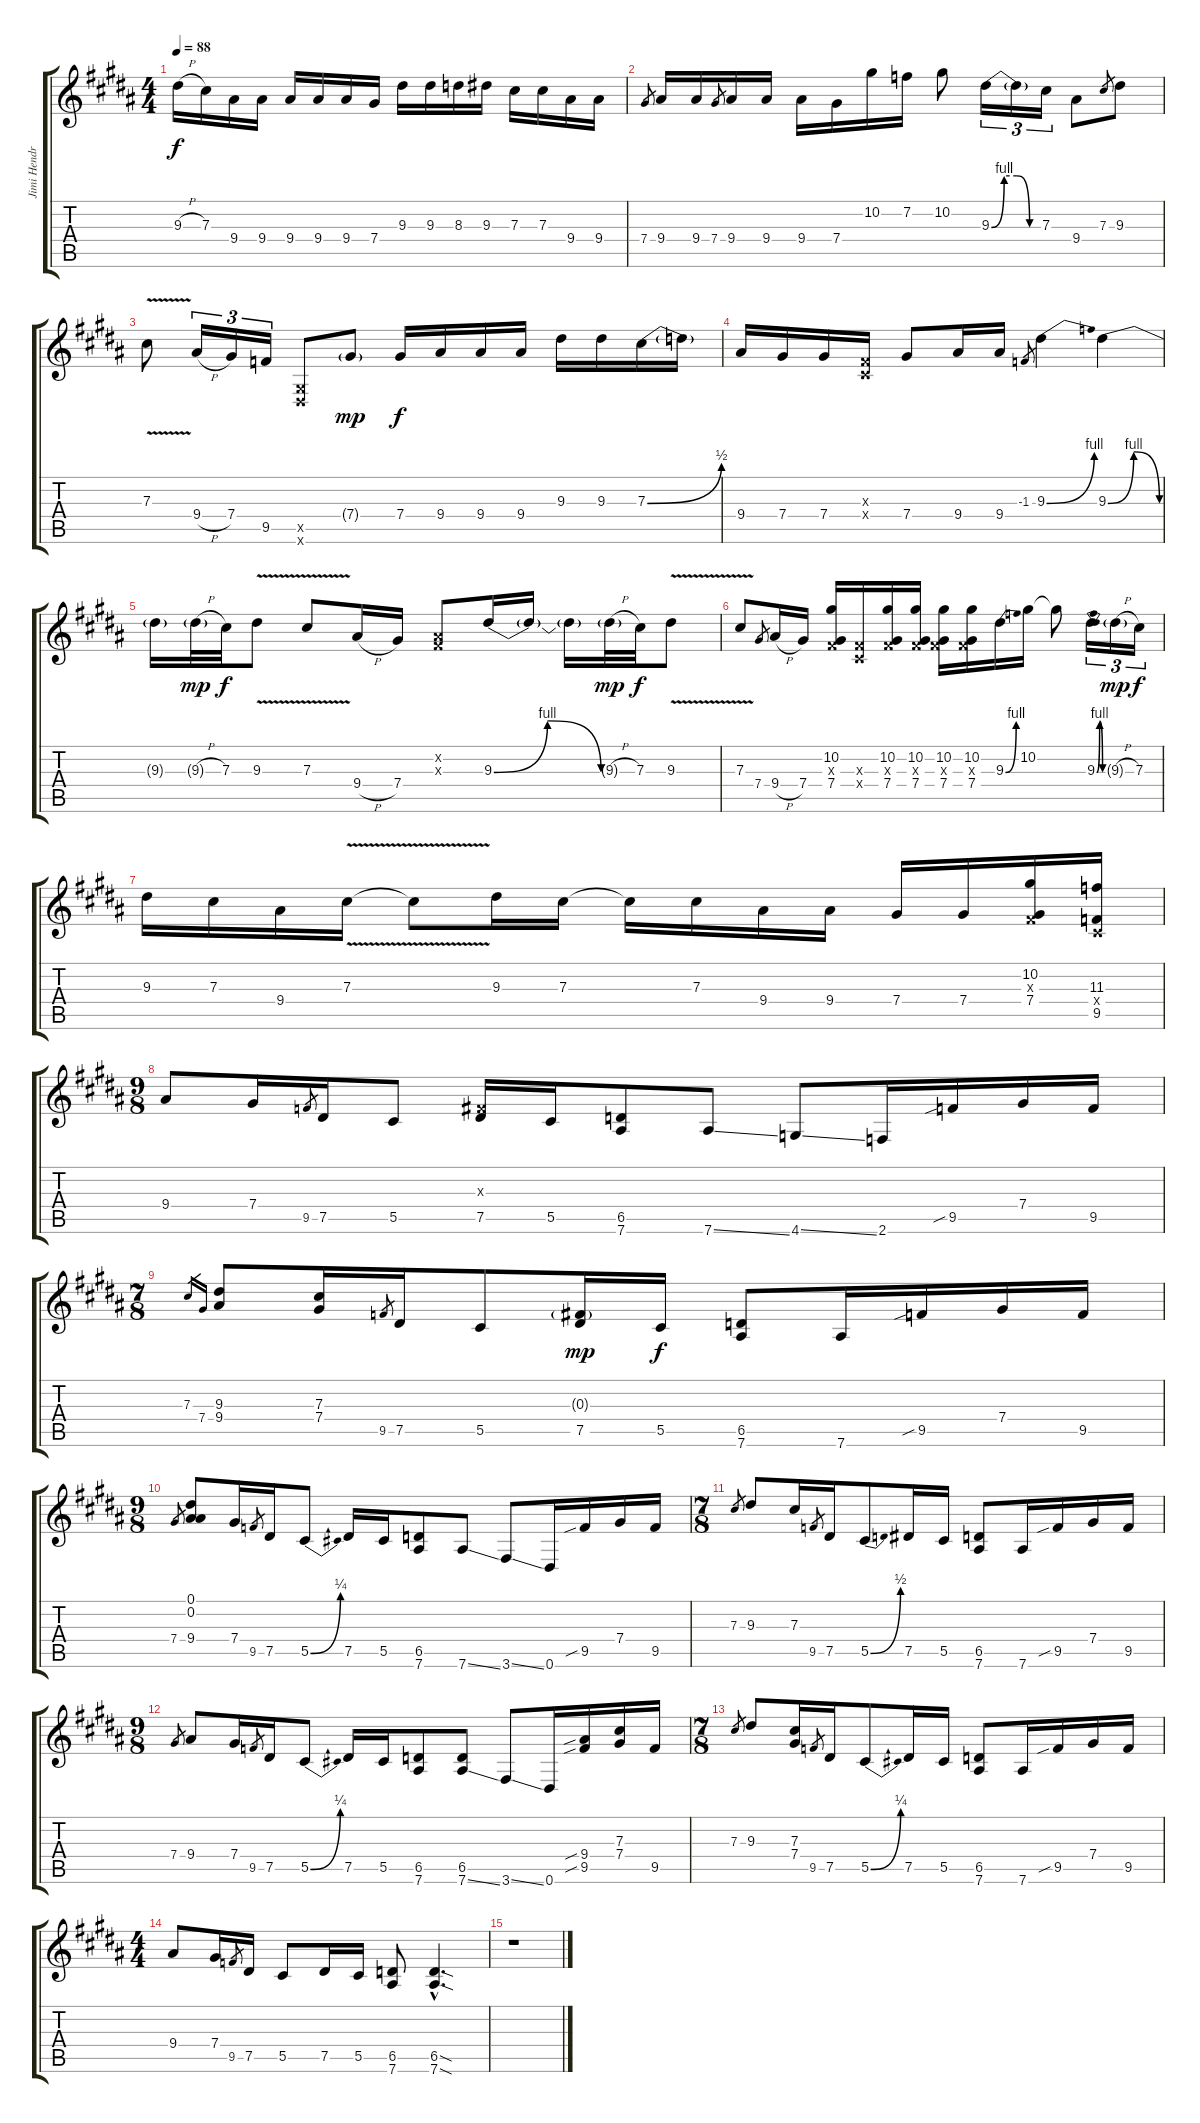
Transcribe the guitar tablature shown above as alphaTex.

\track ("Jimi Hendrix" "Jimi Hendr") {instrument overdrivenguitar}
\staff {score tabs}
\tuning (Eb4 Bb3 Gb3 Db3 Ab2 Eb2) {hide}
\ts (4 4)
\tempo 88
\clef g2
\ks b
9.3{h}.16{dy f} 7.3.16 9.4.16 9.4.16 9.4.16 9.4.16 9.4.16 7.4.16 9.3.16 9.3.16 8.3.16 9.3.16 7.3.16 7.3.16 9.4.16 9.4.16 |
7.4.8{gr} 9.4.16 9.4.16 7.4.8{gr} 9.4.16 9.4.16 9.4.16 7.4.16 10.2.16 7.2.16 10.2.8 9.3{be (custom 0 0 15 4 30 4 45 0 60 0)}.16{tu (3 2)} 9.3{t}.16{tu (3 2)} 7.3.16{tu (3 2)} 9.4.8 7.3.8{gr} 9.3.8 |
7.3{v}.8 9.4{h}.16{tu (3 2)} 7.4.16{tu (3 2)} 9.5.16{tu (3 2)} (0.5{x} 0.6{x}).8 7.4{g}.8{dy mp} 7.4.16{dy f} 9.4.16 9.4.16 9.4.16 9.3.16 9.3.16 7.3{be (bend 0 0 60 2)}.16 7.3{t}.16 |
9.4.16 7.4.16 7.4.16 (0.3{x} 0.4{x}).16 7.4.8 9.4.16 9.4.16 -1.3.8{gr} 9.3{be (bend 0 0 60 4)}.4 9.3{be (bendrelease 0 0 30 4 45 4 60 0)}.4 |
9.3{t}.16 9.3{h g}.32{dy mp} 7.3.32{dy f} 9.3{v}.8 7.3{v}.8 9.4{h}.16 7.4.16 (0.2{x} 0.3{x}).8 9.3{be (bendrelease 0 0 30 4 45 4 60 0)}.16 9.3{t}.16 9.3{t}.16 9.3{h g}.32{dy mp} 7.3.32{dy f} 9.3{v}.8 |
7.3{v}.8 7.4.8{gr} 9.4{h}.16 7.4.16 (10.2 0.3{x} 7.4).16 (0.3{x} 0.4{x}).16 (10.2 0.3{x} 7.4).16 (10.2 0.3{x} 7.4).16 (10.2 0.3{x} 7.4).16 (10.2 0.3{x} 7.4).16 9.3{be (bend 0 0 60 4)}.16 10.2.16 10.2{t}.8 9.3{be (bendrelease 0 0 30 4 45 4 60 0)}.16{tu (3 2)} 9.3{h g}.16{tu (3 2) dy mp} 7.3.16{tu (3 2) dy f} |
9.3.16 7.3.16 9.4.16 7.3{v}.16 7.3{t}.8 9.3.16 7.3.16 7.3{t}.16 7.3.16 9.4.16 9.4.16 7.4.16 7.4.16 (10.2 0.3{x} 7.4).16 (11.3 0.4{x} 9.5).16 |
\ts (9 8)
9.4.8 7.4.16 9.5.8{gr} 7.5.16 5.5.8 (0.3{x} 7.5).16 5.5.16 (6.5 7.6).8 7.6{ss}.8 4.6{ss}.8 2.6.16 9.5{sib}.16 7.4.16 9.5.16 |
\ts (7 8)
7.3.16{gr} 7.4.16{gr} (9.3 9.4).8 (7.3 7.4).16 9.5.8{gr} 7.5.16 5.5.8 (0.3{g} 7.5).16{dy mp} 5.5.16{dy f} (6.5 7.6).8 7.6.16 9.5{sib}.16 7.4.16 9.5.16 |
\ts (9 8)
7.4.8{gr} (0.1 0.2 9.4).8 7.4.16 9.5.8{gr} 7.5.16 5.5{be (bend 0 0 60 1)}.8 7.5.16 5.5.16 (6.5 7.6).8 7.6{ss}.8 3.6{ss}.8 0.6.16 9.5{sib}.16 7.4.16 9.5.16 |
\ts (7 8)
7.3.8{gr} 9.3.8 7.3.16 9.5.8{gr} 7.5.16 5.5{be (bend 0 0 60 2)}.8 7.5.16 5.5.16 (6.5 7.6).8 7.6.16 9.5{sib}.16 7.4.16 9.5.16 |
\ts (9 8)
7.4.8{gr} 9.4.8 7.4.16 9.5.8{gr} 7.5.16 5.5{be (bend 0 0 60 1)}.8 7.5.16 5.5.16 (6.5 7.6).8 (6.5 7.6{ss}).8 3.6{ss}.8 0.6.16 (9.4{sib} 9.5{sib}).16 (7.3 7.4).16 9.5.16 |
\ts (7 8)
7.3.8{gr} 9.3.8 (7.3 7.4).16 9.5.8{gr} 7.5.16 5.5{be (bend 0 0 60 1)}.8 7.5.16 5.5.16 (6.5 7.6).8 7.6.16 9.5{sib}.16 7.4.16 9.5.16 |
\ts (4 4)
9.4.8 7.4.16 9.5.8{gr} 7.5.16 5.5.8 7.5.16 5.5.16 (6.5 7.6).8 (6.5{sod hac} 7.6{sod hac}).4{d} |
r.1
